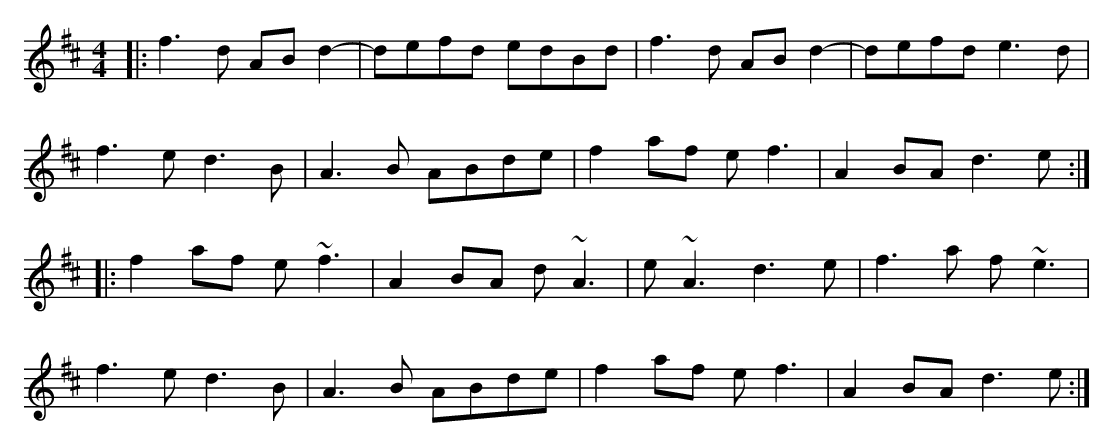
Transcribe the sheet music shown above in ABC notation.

X:1
M:4/4
K:D
|:f3d AB d2-|defd edBd|f3d AB d2-|defd e3 d|
f3e d3B|A3B ABde|f2 af ef3|A2BA d3e:|
|:f2af e~f3|A2BA d~A3|e~A3 d3e|f3a f~e3|
f3e d3B|A3B ABde|f2 af ef3|A2BA d3e:|
